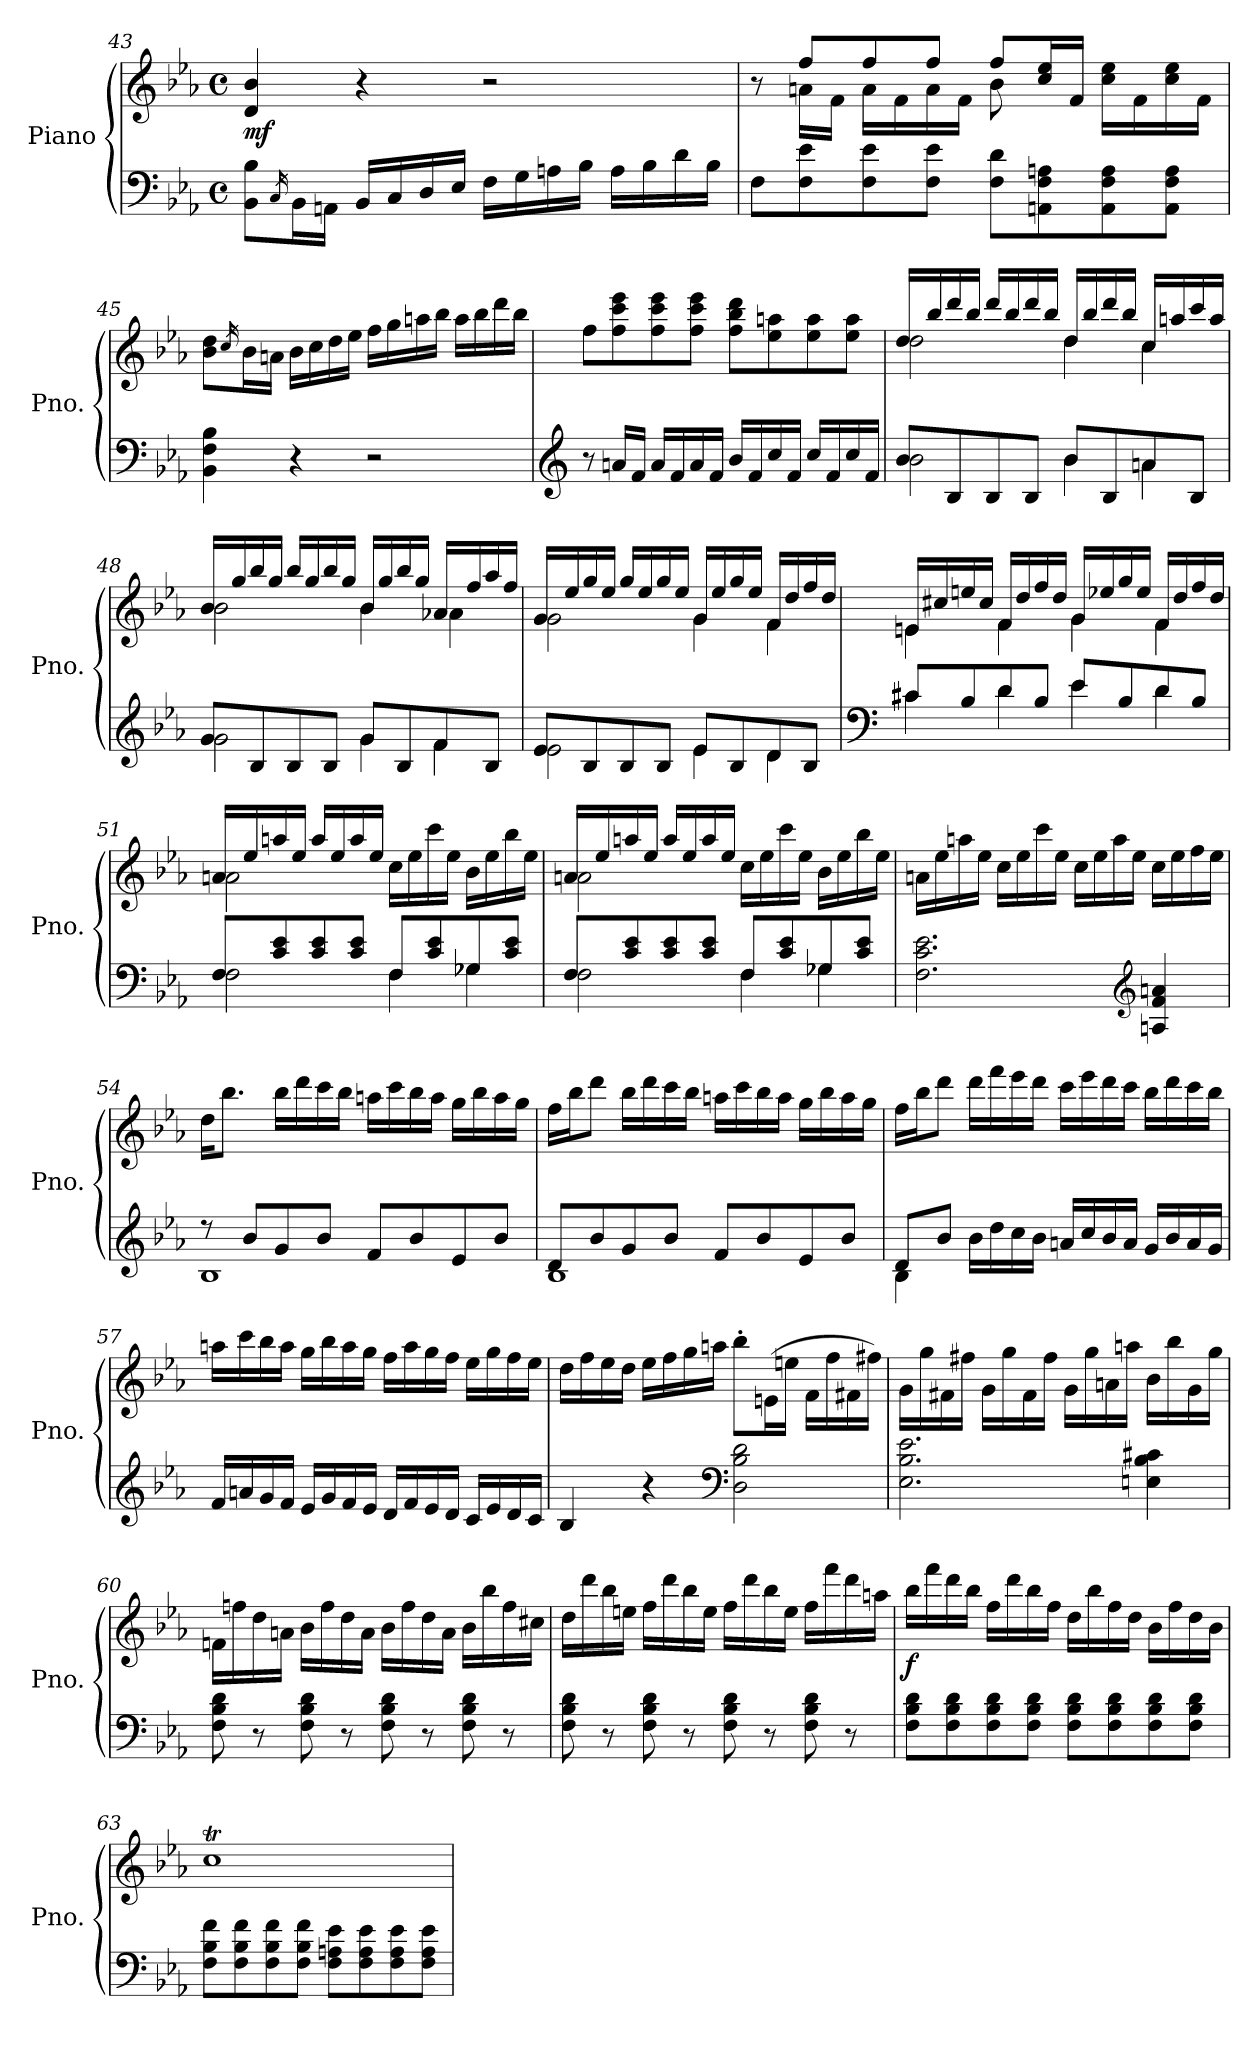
**kern	**kern	**dynam
*part1	*part1	*part1
*staff2	*staff1	*staff1/2
*I"Piano	*	*
*I'Pno.	*	*
!!LO:LB:g=z
*clefF4	*clefG2	*
*k[b-e-a-]	*k[b-e-a-]	*
*E-:	*E-:	*
*M4/4	*M4/4	*
*met(c)	*met(c)	*
=43	=43	=43
!	!	!LO:DY:b
8BB-\ 8B-\L	4d/ 4b-/	mf
16qC/	.	.
16BB-\L	.	.
16AAn\JJ	.	.
16BB-/LL	4r	.
16C/	.	.
16D/	.	.
16E-/JJ	.	.
16F\LL	2r	.
16G\	.	.
16An\	.	.
16B-\JJ	.	.
16A\LL	.	.
16B-\	.	.
16d\	.	.
16B-\JJ	.	.
=44	=44	=44
*	*^	*
8F\L	8r	8ryy	.
8F\ 8e-\	8ff/L	16an\LL	.
.	.	16f\JJ	.
8F\ 8e-\	8ff/	16a\LL	.
.	.	16f\	.
8F\ 8e-\J	8ff/J	16a\	.
.	.	16f\JJ	.
8F\ 8d\L	8ff/L	8b-\	.
8AAn\ 8F\ 8An\	16cc/ 16ee-/L	8ryy	.
.	16f/JJ	.	.
8AA\ 8F\ 8A\	16cc\ 16ee-\LL	4ryy	.
.	16f\	.	.
8AA\ 8F\ 8A\J	16cc\ 16ee-\	.	.
.	16f\JJ	.	.
*	*v	*v	*
!!LO:LB:g=z
=45	=45	=45
4BB-\ 4F\ 4B-\	8b-\ 8dd\L	.
.	16qcc/	.
.	16b-\L	.
.	16an\JJ	.
4r	16b-\LL	.
.	16cc\	.
.	16dd\	.
.	16ee-\JJ	.
2r	16ff\LL	.
.	16gg\	.
.	16aan\	.
.	16bb-\JJ	.
.	16aa\LL	.
.	16bb-\	.
.	16ddd\	.
.	16bb-\JJ	.
!!LO:LB:g=z
=46	=46	=46
*clefG2	*	*
8r	8ff\L	.
16an/LL	8ff\ 8ccc\ 8eee-\	.
16f/JJ	.	.
16a/LL	8ff\ 8ccc\ 8eee-\	.
16f/	.	.
16a/	8ff\ 8ccc\ 8eee-\J	.
16f/JJ	.	.
16b-/LL	8ff\ 8bb-\ 8ddd\L	.
16f/	.	.
16cc/	8ee-\ 8aan\	.
16f/JJ	.	.
16cc/LL	8ee-\ 8aa\	.
16f/	.	.
16cc/	8ee-\ 8aa\J	.
16f/JJ	.	.
=47	=47	=47
*^	*^	*
8b-/L	2b-\	16dd/LL	2dd\	.
.	.	16bb-/	.	.
8B-/	.	16ddd/	.	.
.	.	16bb-/JJ	.	.
8B-/	.	16ddd/LL	.	.
.	.	16bb-/	.	.
8B-/J	.	16ddd/	.	.
.	.	16bb-/JJ	.	.
8b-/L	4b-\	16dd/LL	4dd\	.
.	.	16bb-/	.	.
8B-/	.	16ddd/	.	.
.	.	16bb-/JJ	.	.
8an/	4a\	16cc/LL	4cc\	.
.	.	16aan/	.	.
8B-/J	.	16ccc/	.	.
.	.	16aa/JJ	.	.
!!LO:PB:g=z	!!
=48	=48	=48	=48	=48
8g/L	2g\	16b-/LL	2b-\	.
.	.	16gg/	.	.
8B-/	.	16bb-/	.	.
.	.	16gg/JJ	.	.
8B-/	.	16bb-/LL	.	.
.	.	16gg/	.	.
8B-/J	.	16bb-/	.	.
.	.	16gg/JJ	.	.
8g/L	4g\	16b-/LL	4b-\	.
.	.	16gg/	.	.
8B-/	.	16bb-/	.	.
.	.	16gg/JJ	.	.
8f/	4f\	16a-X/LL	4a-\	.
.	.	16ff/	.	.
8B-/J	.	16aa-/	.	.
.	.	16ff/JJ	.	.
!!LO:LB:g=z	!!
=49	=49	=49	=49	=49
8e-/L	2e-\	16g/LL	2g\	.
.	.	16ee-/	.	.
8B-/	.	16gg/	.	.
.	.	16ee-/JJ	.	.
8B-/	.	16gg/LL	.	.
.	.	16ee-/	.	.
8B-/J	.	16gg/	.	.
.	.	16ee-/JJ	.	.
8e-/L	4e-\	16g/LL	4g\	.
.	.	16ee-/	.	.
8B-/	.	16gg/	.	.
.	.	16ee-/JJ	.	.
8d/	4d\	16f/LL	4f\	.
.	.	16dd/	.	.
8B-/J	.	16ff/	.	.
.	.	16dd/JJ	.	.
=50	=50	=50	=50	=50
*clefF4	*	*	*	*
8c#X/L	4c#\	16en/LL	4e\	.
.	.	16cc#X/	.	.
8B-/	.	16een/	.	.
.	.	16cc#/JJ	.	.
8d/	4d\	16f/LL	4f\	.
.	.	16dd/	.	.
8B-/J	.	16ff/	.	.
.	.	16dd/JJ	.	.
8e-/L	4e-\	16g/LL	4g\	.
.	.	16ee-X/	.	.
8B-/	.	16gg/	.	.
.	.	16ee-/JJ	.	.
8d/	4d\	16f/LL	4f\	.
.	.	16dd/	.	.
8B-/J	.	16ff/	.	.
.	.	16dd/JJ	.	.
!!LO:LB:g=z	!!
=51	=51	=51	=51	=51
8F/L	2F\	16an/LL	2a\	.
.	.	16ee-/	.	.
8c/ 8e-/	.	16aan/	.	.
.	.	16ee-/JJ	.	.
8c/ 8e-/	.	16aa/LL	.	.
.	.	16ee-/	.	.
8c/ 8e-/J	.	16aa/	.	.
.	.	16ee-/JJ	.	.
8F/L	4F\	16cc\LL	2ryy	.
.	.	16ee-\	.	.
8c/ 8e-/	.	16ccc\	.	.
.	.	16ee-\JJ	.	.
8G-X/	4G-\	16b-\LL	.	.
.	.	16ee-\	.	.
8c/ 8e-/J	.	16bb-\	.	.
.	.	16ee-\JJ	.	.
=52	=52	=52	=52	=52
8F/L	2F\	16an/LL	2a\	.
.	.	16ee-/	.	.
8c/ 8e-/	.	16aan/	.	.
.	.	16ee-/JJ	.	.
8c/ 8e-/	.	16aa/LL	.	.
.	.	16ee-/	.	.
8c/ 8e-/J	.	16aa/	.	.
.	.	16ee-/JJ	.	.
8F/L	4F\	16cc\LL	2ryy	.
.	.	16ee-\	.	.
8c/ 8e-/	.	16ccc\	.	.
.	.	16ee-\JJ	.	.
8G-X/	4G-\	16b-\LL	.	.
.	.	16ee-\	.	.
8c/ 8e-/J	.	16bb-\	.	.
.	.	16ee-\JJ	.	.
*v	*v	*	*	*
*	*v	*v	*
!!LO:LB:g=z
=53	=53	=53
2.F\ 2.c\ 2.e-\	16an\LL	.
.	16ee-\	.
.	16aan\	.
.	16ee-\JJ	.
.	16cc\LL	.
.	16ee-\	.
.	16ccc\	.
.	16ee-\JJ	.
.	16cc\LL	.
.	16ee-\	.
.	16aa\	.
.	16ee-\JJ	.
*clefG2	*	*
4An/ 4f/ 4an/	16cc\LL	.
.	16ee-\	.
.	16ff\	.
.	16ee-\JJ	.
=54	=54	=54
*^	*	*
8r	1B-	16dd\KL	.
.	.	8.bb-\J	.
8b-/L	.	.	.
8g/	.	16bb-\LL	.
.	.	16ddd\	.
8b-/J	.	16ccc\	.
.	.	16bb-\JJ	.
8f/L	.	16aan\LL	.
.	.	16ccc\	.
8b-/	.	16bb-\	.
.	.	16aa\JJ	.
8e-/	.	16gg\LL	.
.	.	16bb-\	.
8b-/J	.	16aa\	.
.	.	16gg\JJ	.
!!LO:LB:g=z
=55	=55	=55	=55
8d/L	1B-	16ff\LL	.
.	.	16bb-\J	.
8b-/	.	8ddd\J	.
8g/	.	16bb-\LL	.
.	.	16ddd\	.
8b-/J	.	16ccc\	.
.	.	16bb-\JJ	.
8f/L	.	16aan\LL	.
.	.	16ccc\	.
8b-/	.	16bb-\	.
.	.	16aa\JJ	.
8e-/	.	16gg\LL	.
.	.	16bb-\	.
8b-/J	.	16aa\	.
.	.	16gg\JJ	.
=56	=56	=56	=56
8d/L	4B-\	16ff\LL	.
.	.	16bb-\J	.
8b-/J	.	8ddd\J	.
16b-\LL	4ryy	16ddd\LL	.
16dd\	.	16fff\	.
16cc\	.	16eee-\	.
16b-\JJ	.	16ddd\JJ	.
16an/LL	2ryy	16ccc\LL	.
16cc/	.	16eee-\	.
16b-/	.	16ddd\	.
16a/JJ	.	16ccc\JJ	.
16g/LL	.	16bb-\LL	.
16b-/	.	16ddd\	.
16a/	.	16ccc\	.
16g/JJ	.	16bb-\JJ	.
*v	*v	*	*
!!LO:LB:g=z
=57	=57	=57
16f/LL	16aan\LL	.
16an/	16ccc\	.
16g/	16bb-\	.
16f/JJ	16aa\JJ	.
16e-/LL	16gg\LL	.
16g/	16bb-\	.
16f/	16aa\	.
16e-/JJ	16gg\JJ	.
16d/LL	16ff\LL	.
16f/	16aa\	.
16e-/	16gg\	.
16d/JJ	16ff\JJ	.
16c/LL	16ee-\LL	.
16e-/	16gg\	.
16d/	16ff\	.
16c/JJ	16ee-\JJ	.
!!LO:PB:g=z
=58	=58	=58
4B-/	16dd\LL	.
.	16ff\	.
.	16ee-\	.
.	16dd\JJ	.
4r	16ee-\LL	.
.	16ff\	.
.	16gg\	.
.	16aan\JJ	.
*clefF4	*	*
2D\ 2B-\ 2d\	8bb-'\L	.
.	(16en\L	.
.	16een\JJ	.
.	16f\LL	.
.	16ff\	.
.	16f#X\	.
.	16ff#X\JJ)	.
=59	=59	=59
2.E-\ 2.B-\ 2.e-\	16g\LL	.
.	16gg\	.
.	16f#X\	.
.	16ff#X\JJ	.
.	16g\LL	.
.	16gg\	.
.	16f#\	.
.	16ff#\JJ	.
.	16g\LL	.
.	16gg\	.
.	16an\	.
.	16aan\JJ	.
4En\ 4B-\ 4c#X\	16b-\LL	.
.	16bb-\	.
.	16g\	.
.	16gg\JJ	.
!!LO:LB:g=z
=60	=60	=60
8F\ 8B-\ 8d\	16fn\LL	.
.	16ffn\	.
8r	16dd\	.
.	16an\JJ	.
8F\ 8B-\ 8d\	16b-\LL	.
.	16ff\	.
8r	16dd\	.
.	16a\JJ	.
8F\ 8B-\ 8d\	16b-\LL	.
.	16ff\	.
8r	16dd\	.
.	16a\JJ	.
8F\ 8B-\ 8d\	16b-\LL	.
.	16bb-\	.
8r	16ff\	.
.	16cc#X\JJ	.
!!LO:LB:g=z
=61	=61	=61
8F\ 8B-\ 8d\	16dd\LL	.
.	16ddd\	.
8r	16bb-\	.
.	16een\JJ	.
8F\ 8B-\ 8d\	16ff\LL	.
.	16ddd\	.
8r	16bb-\	.
.	16ee\JJ	.
8F\ 8B-\ 8d\	16ff\LL	.
.	16ddd\	.
8r	16bb-\	.
.	16ee\JJ	.
8F\ 8B-\ 8d\	16ff\LL	.
.	16fff\	.
8r	16ddd\	.
.	16aan\JJ	.
=62	=62	=62
!	!	!LO:DY:b
8F\ 8B-\ 8d\L	16bb-\LL	f
.	16fff\	.
8F\ 8B-\ 8d\	16ddd\	.
.	16bb-\JJ	.
8F\ 8B-\ 8d\	16ff\LL	.
.	16ddd\	.
8F\ 8B-\ 8d\J	16bb-\	.
.	16ff\JJ	.
8F\ 8B-\ 8d\L	16dd\LL	.
.	16bb-\	.
8F\ 8B-\ 8d\	16ff\	.
.	16dd\JJ	.
8F\ 8B-\ 8d\	16b-\LL	.
.	16ff\	.
8F\ 8B-\ 8d\J	16dd\	.
.	16b-\JJ	.
=63	=63	=63
8F\ 8B-\ 8f\L	1ccT	.
8F\ 8B-\ 8f\	.	.
8F\ 8B-\ 8f\	.	.
8F\ 8B-\ 8f\J	.	.
8F\ 8An\ 8e-\L	.	.
8F\ 8A\ 8e-\	.	.
8F\ 8A\ 8e-\	.	.
8F\ 8A\ 8e-\J	.	.
=	=	=
*-	*-	*-
